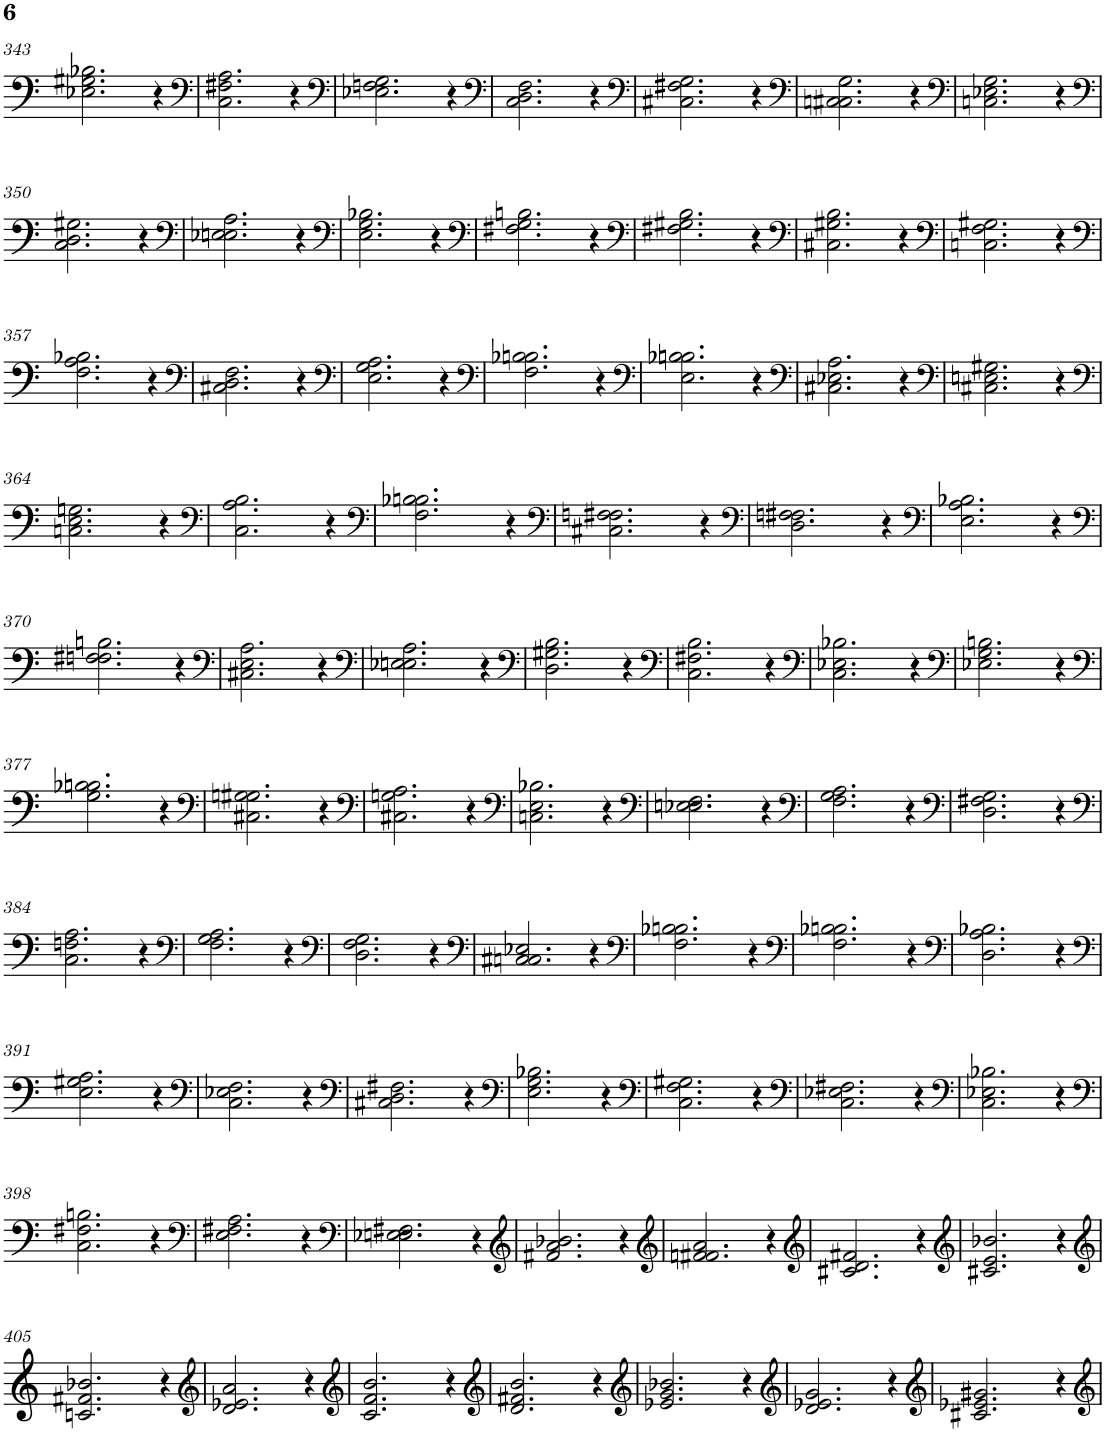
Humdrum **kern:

**kern
*part1
*staff1
*I"None
!!LO:PB:g=z
*clefF4
*k[]
*M4/4
=343
2.E-X\ 2.G#X\ 2.B-X\
4r
=344
*clefF4
2.C\ 2.F#X\ 2.A\
4r
=345
*clefF4
2.E-X\ 2.Fn\ 2.G\
4r
=346
*clefF4
2.C\ 2.D\ 2.F\
4r
=347
*clefF4
2.C#X\ 2.F#X\ 2.G\
4r
=348
*clefF4
2.Cn\ 2.C#X\ 2.G\
4r
=349
*clefF4
2.Cn\ 2.E-X\ 2.G\
4r
!!LO:LB:g=z
=350
*clefF4
2.C\ 2.D\ 2.G#X\
4r
=351
*clefF4
2.E-X\ 2.En\ 2.A\
4r
=352
*clefF4
2.E\ 2.G\ 2.B-X\
4r
=353
*clefF4
2.F#X\ 2.G\ 2.Bn\
4r
=354
*clefF4
2.F#X\ 2.G#X\ 2.B\
4r
=355
*clefF4
2.C#X\ 2.G#X\ 2.B\
4r
=356
*clefF4
2.Cn\ 2.F\ 2.G#X\
4r
!!LO:LB:g=z
=357
*clefF4
2.F\ 2.A\ 2.B-X\
4r
=358
*clefF4
2.C#X\ 2.D\ 2.F\
4r
=359
*clefF4
2.E\ 2.G\ 2.A\
4r
=360
*clefF4
2.F\ 2.B-X\ 2.Bn\
4r
=361
*clefF4
2.E\ 2.B-X\ 2.Bn\
4r
=362
*clefF4
2.C#X\ 2.E-X\ 2.A\
4r
=363
*clefF4
2.C#X\ 2.En\ 2.G#X\
4r
!!LO:LB:g=z
=364
*clefF4
2.Cn\ 2.E\ 2.Gn\
4r
=365
*clefF4
2.C\ 2.A\ 2.B\
4r
=366
*clefF4
2.F\ 2.B-X\ 2.Bn\
4r
=367
*clefF4
2.C#X\ 2.Fn\ 2.F#X\
4r
=368
*clefF4
2.D\ 2.Fn\ 2.F#X\
4r
=369
*clefF4
2.E\ 2.A\ 2.B-X\
4r
!!LO:LB:g=z
=370
*clefF4
2.Fn\ 2.F#X\ 2.Bn\
4r
=371
*clefF4
2.C#X\ 2.E\ 2.A\
4r
=372
*clefF4
2.E-X\ 2.En\ 2.A\
4r
=373
*clefF4
2.D\ 2.G#X\ 2.B\
4r
=374
*clefF4
2.C\ 2.F#X\ 2.B\
4r
=375
*clefF4
2.C\ 2.E-X\ 2.B-X\
4r
=376
*clefF4
2.E-X\ 2.G\ 2.Bn\
4r
!!LO:LB:g=z
=377
*clefF4
2.G\ 2.B-X\ 2.Bn\
4r
=378
*clefF4
2.C#X\ 2.Gn\ 2.G#X\
4r
=379
*clefF4
2.C#X\ 2.Gn\ 2.A\
4r
=380
*clefF4
2.Cn\ 2.E\ 2.B-X\
4r
=381
*clefF4
2.E-X\ 2.En\ 2.F\
4r
=382
*clefF4
2.F\ 2.G\ 2.A\
4r
=383
*clefF4
2.D\ 2.F#X\ 2.G\
4r
!!LO:LB:g=z
=384
*clefF4
2.C\ 2.Fn\ 2.A\
4r
=385
*clefF4
2.F\ 2.G\ 2.A\
4r
=386
*clefF4
2.D\ 2.F\ 2.G\
4r
=387
*clefF4
2.Cn/ 2.C#X/ 2.E-X/
4r
=388
*clefF4
2.F\ 2.B-X\ 2.Bn\
4r
=389
*clefF4
2.F\ 2.B-X\ 2.Bn\
4r
=390
*clefF4
2.D\ 2.A\ 2.B-X\
4r
!!LO:LB:g=z
=391
*clefF4
2.E\ 2.G#X\ 2.A\
4r
=392
*clefF4
2.C\ 2.E-X\ 2.F\
4r
=393
*clefF4
2.C#X\ 2.D\ 2.F#X\
4r
=394
*clefF4
2.E\ 2.G\ 2.B-X\
4r
=395
*clefF4
2.C\ 2.F\ 2.G#X\
4r
=396
*clefF4
2.C\ 2.E-X\ 2.F#X\
4r
=397
*clefF4
2.C\ 2.E-X\ 2.B-X\
4r
!!LO:LB:g=z
=398
*clefF4
2.C\ 2.F#X\ 2.Bn\
4r
=399
*clefF4
2.E\ 2.F#X\ 2.A\
4r
=400
*clefF4
2.E-X\ 2.En\ 2.F#X\
4r
=401
*clefG2
2.f#X/ 2.a/ 2.b-X/
4r
=402
*clefG2
2.fn/ 2.f#X/ 2.a/
4r
=403
*clefG2
2.c#X/ 2.d/ 2.f#X/
4r
=404
*clefG2
2.c#X/ 2.e/ 2.b-X/
4r
!!LO:LB:g=z
=405
*clefG2
2.cn/ 2.f#X/ 2.b-X/
4r
=406
*clefG2
2.d/ 2.e-X/ 2.a/
4r
=407
*clefG2
2.c/ 2.f/ 2.b/
4r
=408
*clefG2
2.d/ 2.f#X/ 2.b/
4r
=409
*clefG2
2.e-X/ 2.g/ 2.b-X/
4r
=410
*clefG2
2.d/ 2.e-X/ 2.g/
4r
=411
*clefG2
2.c#X/ 2.e-X/ 2.g#X/
4r
=
*-
